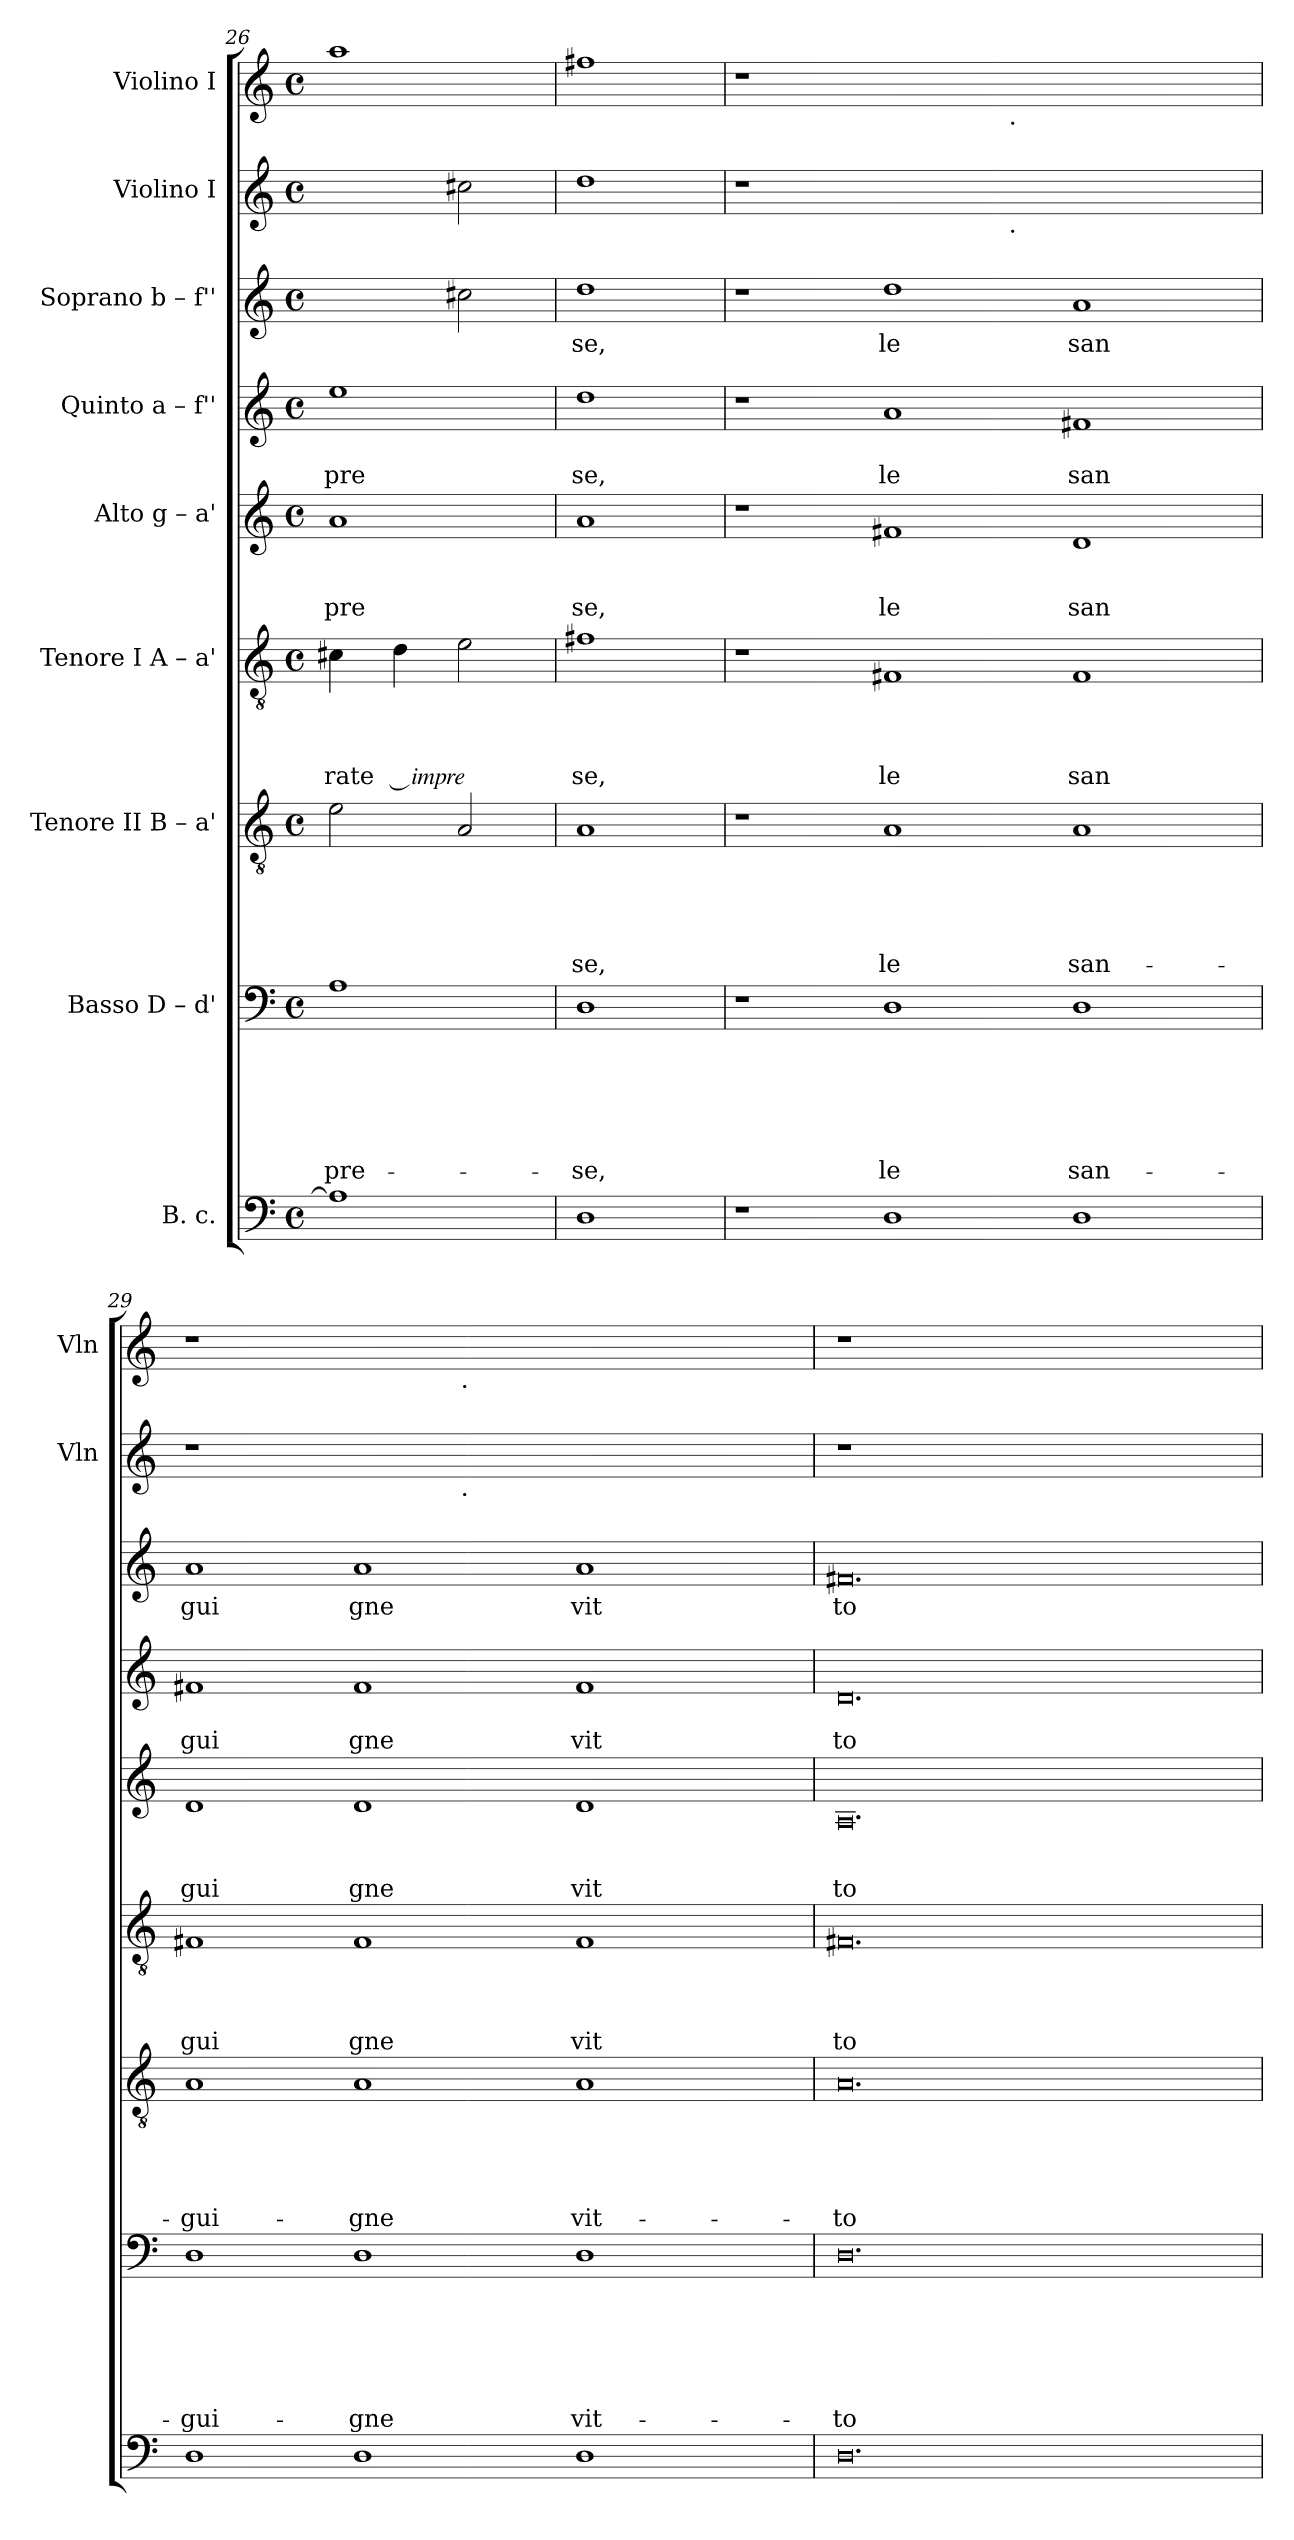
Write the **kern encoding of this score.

**kern	**kern	**text	**text	**text	**text	**text	**text	**kern	**text	**text	**text	**text	**text	**kern	**text	**text	**text	**text	**kern	**text	**text	**text	**kern	**text	**text	**kern	**text	**kern	**kern
*part9	*part8	*part8	*part8	*part8	*part8	*part8	*part8	*part7	*part7	*part7	*part7	*part7	*part7	*part6	*part6	*part6	*part6	*part6	*part5	*part5	*part5	*part5	*part4	*part4	*part4	*part3	*part3	*part2	*part1
*staff9	*staff8	*staff8	*staff8	*staff8	*staff8	*staff8	*staff8	*staff7	*staff7	*staff7	*staff7	*staff7	*staff7	*staff6	*staff6	*staff6	*staff6	*staff6	*staff5	*staff5	*staff5	*staff5	*staff4	*staff4	*staff4	*staff3	*staff3	*staff2	*staff1
*I"B. c.	*I"Basso D – d'	*	*	*	*	*	*	*I"Tenore II B – a'	*	*	*	*	*	*I"Tenore I A – a'	*	*	*	*	*I"Alto g – a'	*	*	*	*I"Quinto a – f''	*	*	*I"Soprano b – f''	*	*I"Violino I	*I"Violino I
*	*	*	*	*	*	*	*	*	*	*	*	*	*	*	*	*	*	*	*	*	*	*	*	*	*	*	*	*I'Vln	*I'Vln
*clefF4	*clefF4	*	*	*	*	*	*	*clefGv2	*	*	*	*	*	*clefGv2	*	*	*	*	*clefG2	*	*	*	*clefG2	*	*	*clefG2	*	*clefG2	*clefG2
*k[]	*k[]	*	*	*	*	*	*	*k[]	*	*	*	*	*	*k[]	*	*	*	*	*k[]	*	*	*	*k[]	*	*	*k[]	*	*k[]	*k[]
*C:	*C:	*	*	*	*	*	*	*C:	*	*	*	*	*	*C:	*	*	*	*	*C:	*	*	*	*C:	*	*	*C:	*	*C:	*C:
*M4/4	*M4/4	*	*	*	*	*	*	*M4/4	*	*	*	*	*	*M4/4	*	*	*	*	*M4/4	*	*	*	*M4/4	*	*	*M4/4	*	*M4/4	*M4/4
*met(c)	*met(c)	*	*	*	*	*	*	*met(c)	*	*	*	*	*	*met(c)	*	*	*	*	*met(c)	*	*	*	*met(c)	*	*	*met(c)	*	*met(c)	*met(c)
=26	=26	=26	=26	=26	=26	=26	=26	=26	=26	=26	=26	=26	=26	=26	=26	=26	=26	=26	=26	=26	=26	=26	=26	=26	=26	=26	=26	=26	=26
!	!	!	!	!	!	!	!LO:LY:b	!	!	!	!	!	!	!	!	!	!	!LO:LY:b	!	!	!	!LO:LY:b	!	!	!LO:LY:b	!	!	!	!
1A]	1A	.	.	.	.	.	-pre-	2e\	.	.	.	.	.	4c#X\	.	.	.	rate	1a	.	.	pre	1ee	.	pre	2ryy	.	2ryy	1aa
!	!	!	!	!	!	!	!	!	!	!	!	!	!	!	!	!	!	!LO:LY:b	!	!	!	!	!	!	!	!	!	!	!
.	.	.	.	.	.	.	.	.	.	.	.	.	.	4d\	.	.	.	‿impre	.	.	.	.	.	.	.	.	.	.	.
.	.	.	.	.	.	.	.	2A/	.	.	.	.	.	2e\	.	.	.	.	.	.	.	.	.	.	.	2cc#X\	.	2cc#X\	.
=27	=27	=27	=27	=27	=27	=27	=27	=27	=27	=27	=27	=27	=27	=27	=27	=27	=27	=27	=27	=27	=27	=27	=27	=27	=27	=27	=27	=27	=27
!	!	!	!	!	!	!	!LO:LY:b	!	!	!	!	!	!LO:LY:b	!	!	!	!	!LO:LY:b	!	!	!	!LO:LY:b	!	!	!LO:LY:b	!	!LO:LY:b	!	!
1D	1D	.	.	.	.	.	-se,	1A	.	.	.	.	-se,	1f#X	.	.	.	se,	1a	.	.	se,	1dd	.	se,	1dd	se,	1dd	1ff#X
=28	=28	=28	=28	=28	=28	=28	=28	=28	=28	=28	=28	=28	=28	=28	=28	=28	=28	=28	=28	=28	=28	=28	=28	=28	=28	=28	=28	=28	=28
1r	1r	.	.	.	.	.	.	1r	.	.	.	.	.	1r	.	.	.	.	1r	.	.	.	1r	.	.	1r	.	1r	1r
!	!	!	!	!	!	!	!LO:LY:b	!	!	!	!	!	!LO:LY:b	!	!	!	!	!LO:LY:b	!	!	!	!LO:LY:b	!	!	!LO:LY:b	!	!LO:LY:b	!	!
1D	1D	.	.	.	.	.	le	1A	.	.	.	.	le	1F#X	.	.	.	le	1f#X	.	.	le	1a	.	le	1dd	le	2.ryy	2.ryy
!	!	!	!	!	!	!	!	!	!	!	!	!	!	!	!	!	!	!	!	!	!	!	!	!	!	!	!	!	!LO:TX:b:t=.
!	!	!	!	!	!	!	!	!	!	!	!	!	!	!	!	!	!	!	!	!	!	!	!	!	!	!	!	!LO:TX:b:t=.	!
.	.	.	.	.	.	.	.	.	.	.	.	.	.	.	.	.	.	.	.	.	.	.	.	.	.	.	.	1ryy	1ryy
!	!	!	!	!	!	!	!LO:LY:b	!	!	!	!	!	!LO:LY:b	!	!	!	!	!LO:LY:b	!	!	!	!LO:LY:b	!	!	!LO:LY:b	!	!LO:LY:b	!	!
1D	1D	.	.	.	.	.	san-	1A	.	.	.	.	san-	1F#	.	.	.	san	1d	.	.	san	1f#X	.	san	1a	san	.	.
.	.	.	.	.	.	.	.	.	.	.	.	.	.	.	.	.	.	.	.	.	.	.	.	.	.	.	.	4ryy	4ryy
=29	=29	=29	=29	=29	=29	=29	=29	=29	=29	=29	=29	=29	=29	=29	=29	=29	=29	=29	=29	=29	=29	=29	=29	=29	=29	=29	=29	=29	=29
!	!	!	!	!	!	!	!LO:LY:b	!	!	!	!	!	!LO:LY:b	!	!	!	!	!LO:LY:b	!	!	!	!LO:LY:b	!	!	!LO:LY:b	!	!LO:LY:b	!	!
1D	1D	.	.	.	.	.	-gui-	1A	.	.	.	.	-gui-	1F#X	.	.	.	gui	1d	.	.	gui	1f#X	.	gui	1a	gui	1r	1r
!	!	!	!	!	!	!	!LO:LY:b	!	!	!	!	!	!LO:LY:b	!	!	!	!	!LO:LY:b	!	!	!	!LO:LY:b	!	!	!LO:LY:b	!	!LO:LY:b	!	!
1D	1D	.	.	.	.	.	-gne	1A	.	.	.	.	-gne	1F#	.	.	.	gne	1d	.	.	gne	1f#	.	gne	1a	gne	4...ryy	4...ryy
!	!	!	!	!	!	!	!	!	!	!	!	!	!	!	!	!	!	!	!	!	!	!	!	!	!	!	!	!	!LO:TX:b:t=.
!	!	!	!	!	!	!	!	!	!	!	!	!	!	!	!	!	!	!	!	!	!	!	!	!	!	!	!	!LO:TX:b:t=.	!
.	.	.	.	.	.	.	.	.	.	.	.	.	.	.	.	.	.	.	.	.	.	.	.	.	.	.	.	1ryy	1ryy
!	!	!	!	!	!	!	!LO:LY:b	!	!	!	!	!	!LO:LY:b	!	!	!	!	!LO:LY:b	!	!	!	!LO:LY:b	!	!	!LO:LY:b	!	!LO:LY:b	!	!
1D	1D	.	.	.	.	.	vit-	1A	.	.	.	.	vit-	1F#	.	.	.	vit	1d	.	.	vit	1f#	.	vit	1a	vit	.	.
.	.	.	.	.	.	.	.	.	.	.	.	.	.	.	.	.	.	.	.	.	.	.	.	.	.	.	.	2ryy	2ryy
.	.	.	.	.	.	.	.	.	.	.	.	.	.	.	.	.	.	.	.	.	.	.	.	.	.	.	.	32ryy	32ryy
=30	=30	=30	=30	=30	=30	=30	=30	=30	=30	=30	=30	=30	=30	=30	=30	=30	=30	=30	=30	=30	=30	=30	=30	=30	=30	=30	=30	=30	=30
!	!	!	!	!	!	!	!LO:LY:b	!	!	!	!	!	!LO:LY:b	!	!	!	!	!LO:LY:b	!	!	!	!LO:LY:b	!	!	!LO:LY:b	!	!LO:LY:b	!	!
0.D	0.D	.	.	.	.	.	-to-	0.A	.	.	.	.	-to-	0.F#X	.	.	.	to	0.A	.	.	to	0.d	.	to	0.f#X	to	1r	1r
.	.	.	.	.	.	.	.	.	.	.	.	.	.	.	.	.	.	.	.	.	.	.	.	.	.	.	.	0ryy	0ryy
=	=	=	=	=	=	=	=	=	=	=	=	=	=	=	=	=	=	=	=	=	=	=	=	=	=	=	=	=	=
*-	*-	*-	*-	*-	*-	*-	*-	*-	*-	*-	*-	*-	*-	*-	*-	*-	*-	*-	*-	*-	*-	*-	*-	*-	*-	*-	*-	*-	*-
